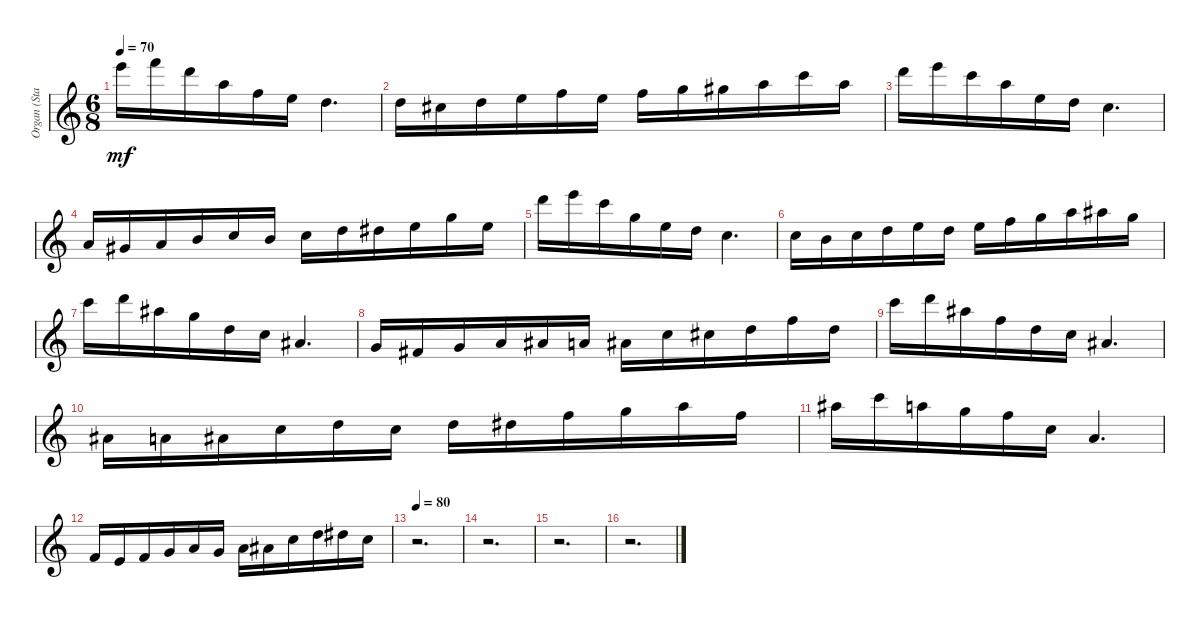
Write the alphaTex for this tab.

\track ("Organ (Staff 1)" "Organ (Sta") {instrument rockorgan}
\staff {score}
\tuning (E4 B3 G3 D3 A2 E2 B1) {hide}
\ts (6 8)
\tempo 70
\clef g2
\ks c
24.1.16{dy mf instrument rockorgan} 25.1.16 22.1.16 17.1.16 13.1.16 12.1.16 10.1.4{d} |
10.1.16 9.1.16 10.1.16 12.1.16 13.1.16 12.1.16 13.1.16 15.1.16 16.1.16 17.1.16 20.1.16 17.1.16 |
22.1.16 24.1.16 20.1.16 17.1.16 12.1.16 10.1.16 8.1.4{d} |
5.1.16 4.1.16 5.1.16 7.1.16 8.1.16 7.1.16 8.1.16 10.1.16 11.1.16 12.1.16 15.1.16 12.1.16 |
22.1.16 24.1.16 20.1.16 15.1.16 12.1.16 10.1.16 8.1.4{d} |
8.1.16 7.1.16 8.1.16 10.1.16 12.1.16 10.1.16 12.1.16 13.1.16 15.1.16 17.1.16 18.1.16 15.1.16 |
20.1.16 22.1.16 18.1.16 15.1.16 10.1.16 8.1.16 6.1.4{d} |
3.1.16 2.1.16 3.1.16 5.1.16 6.1.16 5.1.16 6.1.16 8.1.16 9.1.16 10.1.16 13.1.16 10.1.16 |
20.1.16 22.1.16 18.1.16 13.1.16 10.1.16 8.1.16 6.1.4{d} |
6.1.16 5.1.16 6.1.16 8.1.16 10.1.16 8.1.16 10.1.16 11.1.16 13.1.16 15.1.16 17.1.16 13.1.16 |
18.1.16 20.1.16 17.1.16 15.1.16 13.1.16 8.1.16 5.1.4{d} |
1.1.16 0.1.16 1.1.16 3.1.16 5.1.16 3.1.16 5.1.16 6.1.16 8.1.16 10.1.16 11.1.16 8.1.16 |
\tempo 80
r.2{d} |
r.2{d} |
r.2{d} |
r.2{d}
